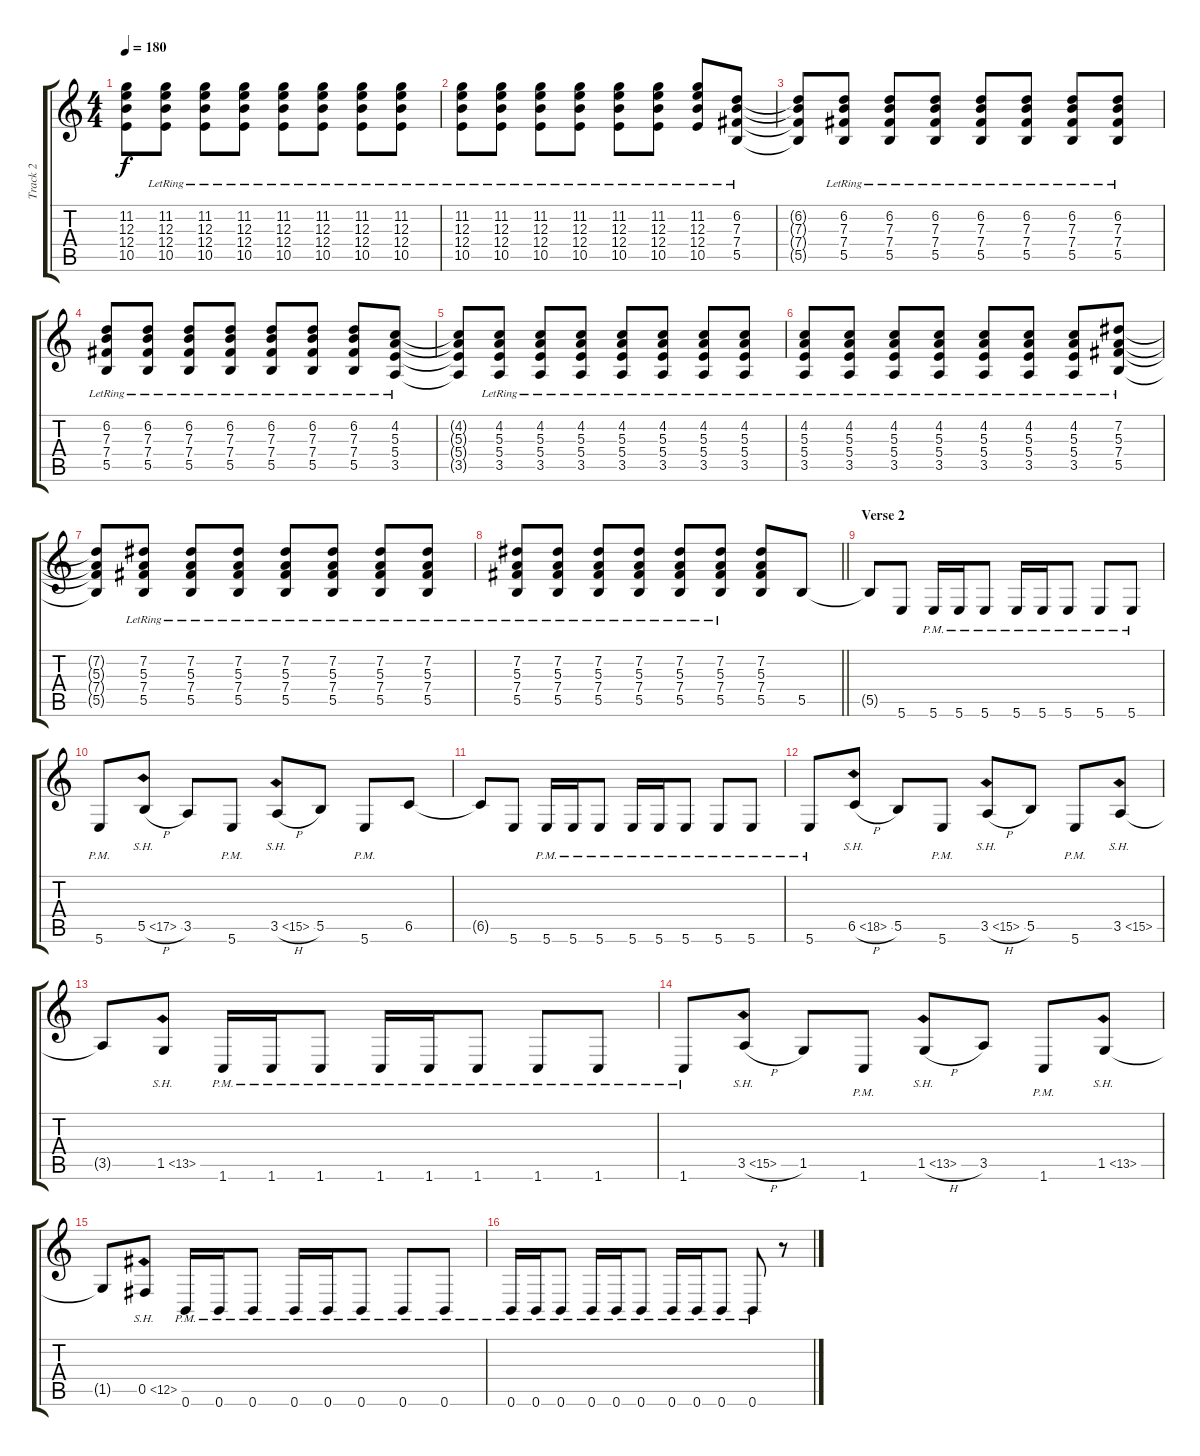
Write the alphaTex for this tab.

\track ("Track 2" "Track 2") {instrument distortionguitar}
\staff {score tabs}
\tuning (Db4 Ab3 E3 B2 Gb2 B1) {hide}
\ts (4 4)
\tempo 180
\clef g2
\ks c
(11.2{t} 12.3{t} 12.4{t} 10.5{t}).8{dy f} (11.2{lr} 12.3{lr} 12.4{lr} 10.5{lr}).8 (11.2{lr} 12.3{lr} 12.4{lr} 10.5{lr}).8 (11.2{lr} 12.3{lr} 12.4{lr} 10.5{lr}).8 (11.2{lr} 12.3{lr} 12.4{lr} 10.5{lr}).8 (11.2{lr} 12.3{lr} 12.4{lr} 10.5{lr}).8 (11.2{lr} 12.3{lr} 12.4{lr} 10.5{lr}).8 (11.2{lr} 12.3{lr} 12.4{lr} 10.5{lr}).8 |
(11.2{lr} 12.3{lr} 12.4{lr} 10.5{lr}).8 (11.2{lr} 12.3{lr} 12.4{lr} 10.5{lr}).8 (11.2{lr} 12.3{lr} 12.4{lr} 10.5{lr}).8 (11.2{lr} 12.3{lr} 12.4{lr} 10.5{lr}).8 (11.2{lr} 12.3{lr} 12.4{lr} 10.5{lr}).8 (11.2{lr} 12.3{lr} 12.4{lr} 10.5{lr}).8 (11.2{lr} 12.3{lr} 12.4{lr} 10.5{lr}).8 (6.2{lr} 7.3{lr} 7.4{lr} 5.5{lr}).8 |
(6.2{t} 7.3{t} 7.4{t} 5.5{t}).8 (6.2{lr} 7.3{lr} 7.4{lr} 5.5{lr}).8 (6.2{lr} 7.3{lr} 7.4{lr} 5.5{lr}).8 (6.2{lr} 7.3{lr} 7.4{lr} 5.5{lr}).8 (6.2{lr} 7.3{lr} 7.4{lr} 5.5{lr}).8 (6.2{lr} 7.3{lr} 7.4{lr} 5.5{lr}).8 (6.2{lr} 7.3{lr} 7.4{lr} 5.5{lr}).8 (6.2{lr} 7.3{lr} 7.4{lr} 5.5{lr}).8 |
(6.2{lr} 7.3{lr} 7.4{lr} 5.5{lr}).8 (6.2{lr} 7.3{lr} 7.4{lr} 5.5{lr}).8 (6.2{lr} 7.3{lr} 7.4{lr} 5.5{lr}).8 (6.2{lr} 7.3{lr} 7.4{lr} 5.5{lr}).8 (6.2{lr} 7.3{lr} 7.4{lr} 5.5{lr}).8 (6.2{lr} 7.3{lr} 7.4{lr} 5.5{lr}).8 (6.2{lr} 7.3{lr} 7.4{lr} 5.5{lr}).8 (4.2{lr} 5.3{lr} 5.4{lr} 3.5{lr}).8 |
(4.2{t} 5.3{t} 5.4{t} 3.5{t}).8 (4.2{lr} 5.3{lr} 5.4{lr} 3.5{lr}).8 (4.2{lr} 5.3{lr} 5.4{lr} 3.5{lr}).8 (4.2{lr} 5.3{lr} 5.4{lr} 3.5{lr}).8 (4.2{lr} 5.3{lr} 5.4{lr} 3.5{lr}).8 (4.2{lr} 5.3{lr} 5.4{lr} 3.5{lr}).8 (4.2{lr} 5.3{lr} 5.4{lr} 3.5{lr}).8 (4.2{lr} 5.3 5.4{lr} 3.5{lr}).8 |
(4.2{lr} 5.3 5.4{lr} 3.5{lr}).8 (4.2{lr} 5.3 5.4{lr} 3.5{lr}).8 (4.2{lr} 5.3 5.4{lr} 3.5{lr}).8 (4.2{lr} 5.3 5.4{lr} 3.5{lr}).8 (4.2{lr} 5.3 5.4{lr} 3.5{lr}).8 (4.2{lr} 5.3 5.4{lr} 3.5{lr}).8 (4.2{lr} 5.3 5.4{lr} 3.5{lr}).8 (7.2{lr} 5.3{lr} 7.4{lr} 5.5{lr}).8 |
(7.2{t} 5.3{t} 7.4{t} 5.5{t}).8 (7.2{lr} 5.3{lr} 7.4{lr} 5.5{lr}).8 (7.2{lr} 5.3{lr} 7.4{lr} 5.5{lr}).8 (7.2{lr} 5.3{lr} 7.4{lr} 5.5{lr}).8 (7.2{lr} 5.3{lr} 7.4{lr} 5.5{lr}).8 (7.2{lr} 5.3{lr} 7.4{lr} 5.5{lr}).8 (7.2{lr} 5.3{lr} 7.4{lr} 5.5{lr}).8 (7.2{lr} 5.3{lr} 7.4{lr} 5.5{lr}).8 |
\barLineRight lightlight
(7.2{lr} 5.3{lr} 7.4{lr} 5.5{lr}).8 (7.2{lr} 5.3{lr} 7.4{lr} 5.5{lr}).8 (7.2{lr} 5.3{lr} 7.4{lr} 5.5{lr}).8 (7.2{lr} 5.3{lr} 7.4{lr} 5.5{lr}).8 (7.2{lr} 5.3{lr} 7.4{lr} 5.5{lr}).8 (7.2{lr} 5.3{lr} 7.4{lr} 5.5{lr}).8 (7.2 5.3 7.4 5.5).8 5.5.8 |
\section ("" "Verse 2")
5.5{t}.8 5.6.8 5.6{pm}.16 5.6{pm}.16 5.6{pm}.8 5.6{pm}.16 5.6{pm}.16 5.6{pm}.8 5.6{pm}.8 5.6{pm}.8 |
5.6{pm}.8 5.5{sh 12 h}.8 3.5.8 5.6{pm}.8 3.5{sh 12 h}.8 5.5.8 5.6{pm}.8 6.5.8 |
6.5{t}.8 5.6.8 5.6{pm}.16 5.6{pm}.16 5.6{pm}.8 5.6{pm}.16 5.6{pm}.16 5.6{pm}.8 5.6{pm}.8 5.6{pm}.8 |
5.6{pm}.8 6.5{sh 12 h}.8 5.5.8 5.6{pm}.8 3.5{sh 12 h}.8 5.5.8 5.6{pm}.8 3.5{sh 12}.8 |
3.5{t}.8 1.5{sh 12}.8 1.6{pm}.16 1.6{pm}.16 1.6{pm}.8 1.6{pm}.16 1.6{pm}.16 1.6{pm}.8 1.6{pm}.8 1.6{pm}.8 |
1.6{pm}.8 3.5{sh 12 h}.8 1.5.8 1.6{pm}.8 1.5{sh 12 h}.8 3.5.8 1.6{pm}.8 1.5{sh 12}.8 |
1.5{t}.8 0.5{sh 12}.8 0.6{pm}.16 0.6{pm}.16 0.6{pm}.8 0.6{pm}.16 0.6{pm}.16 0.6{pm}.8 0.6{pm}.8 0.6{pm}.8 |
0.6{pm}.16 0.6{pm}.16 0.6{pm}.8 0.6{pm}.16 0.6{pm}.16 0.6{pm}.8 0.6{pm}.16 0.6{pm}.16 0.6{pm}.8 0.6{pm}.8 r.8
